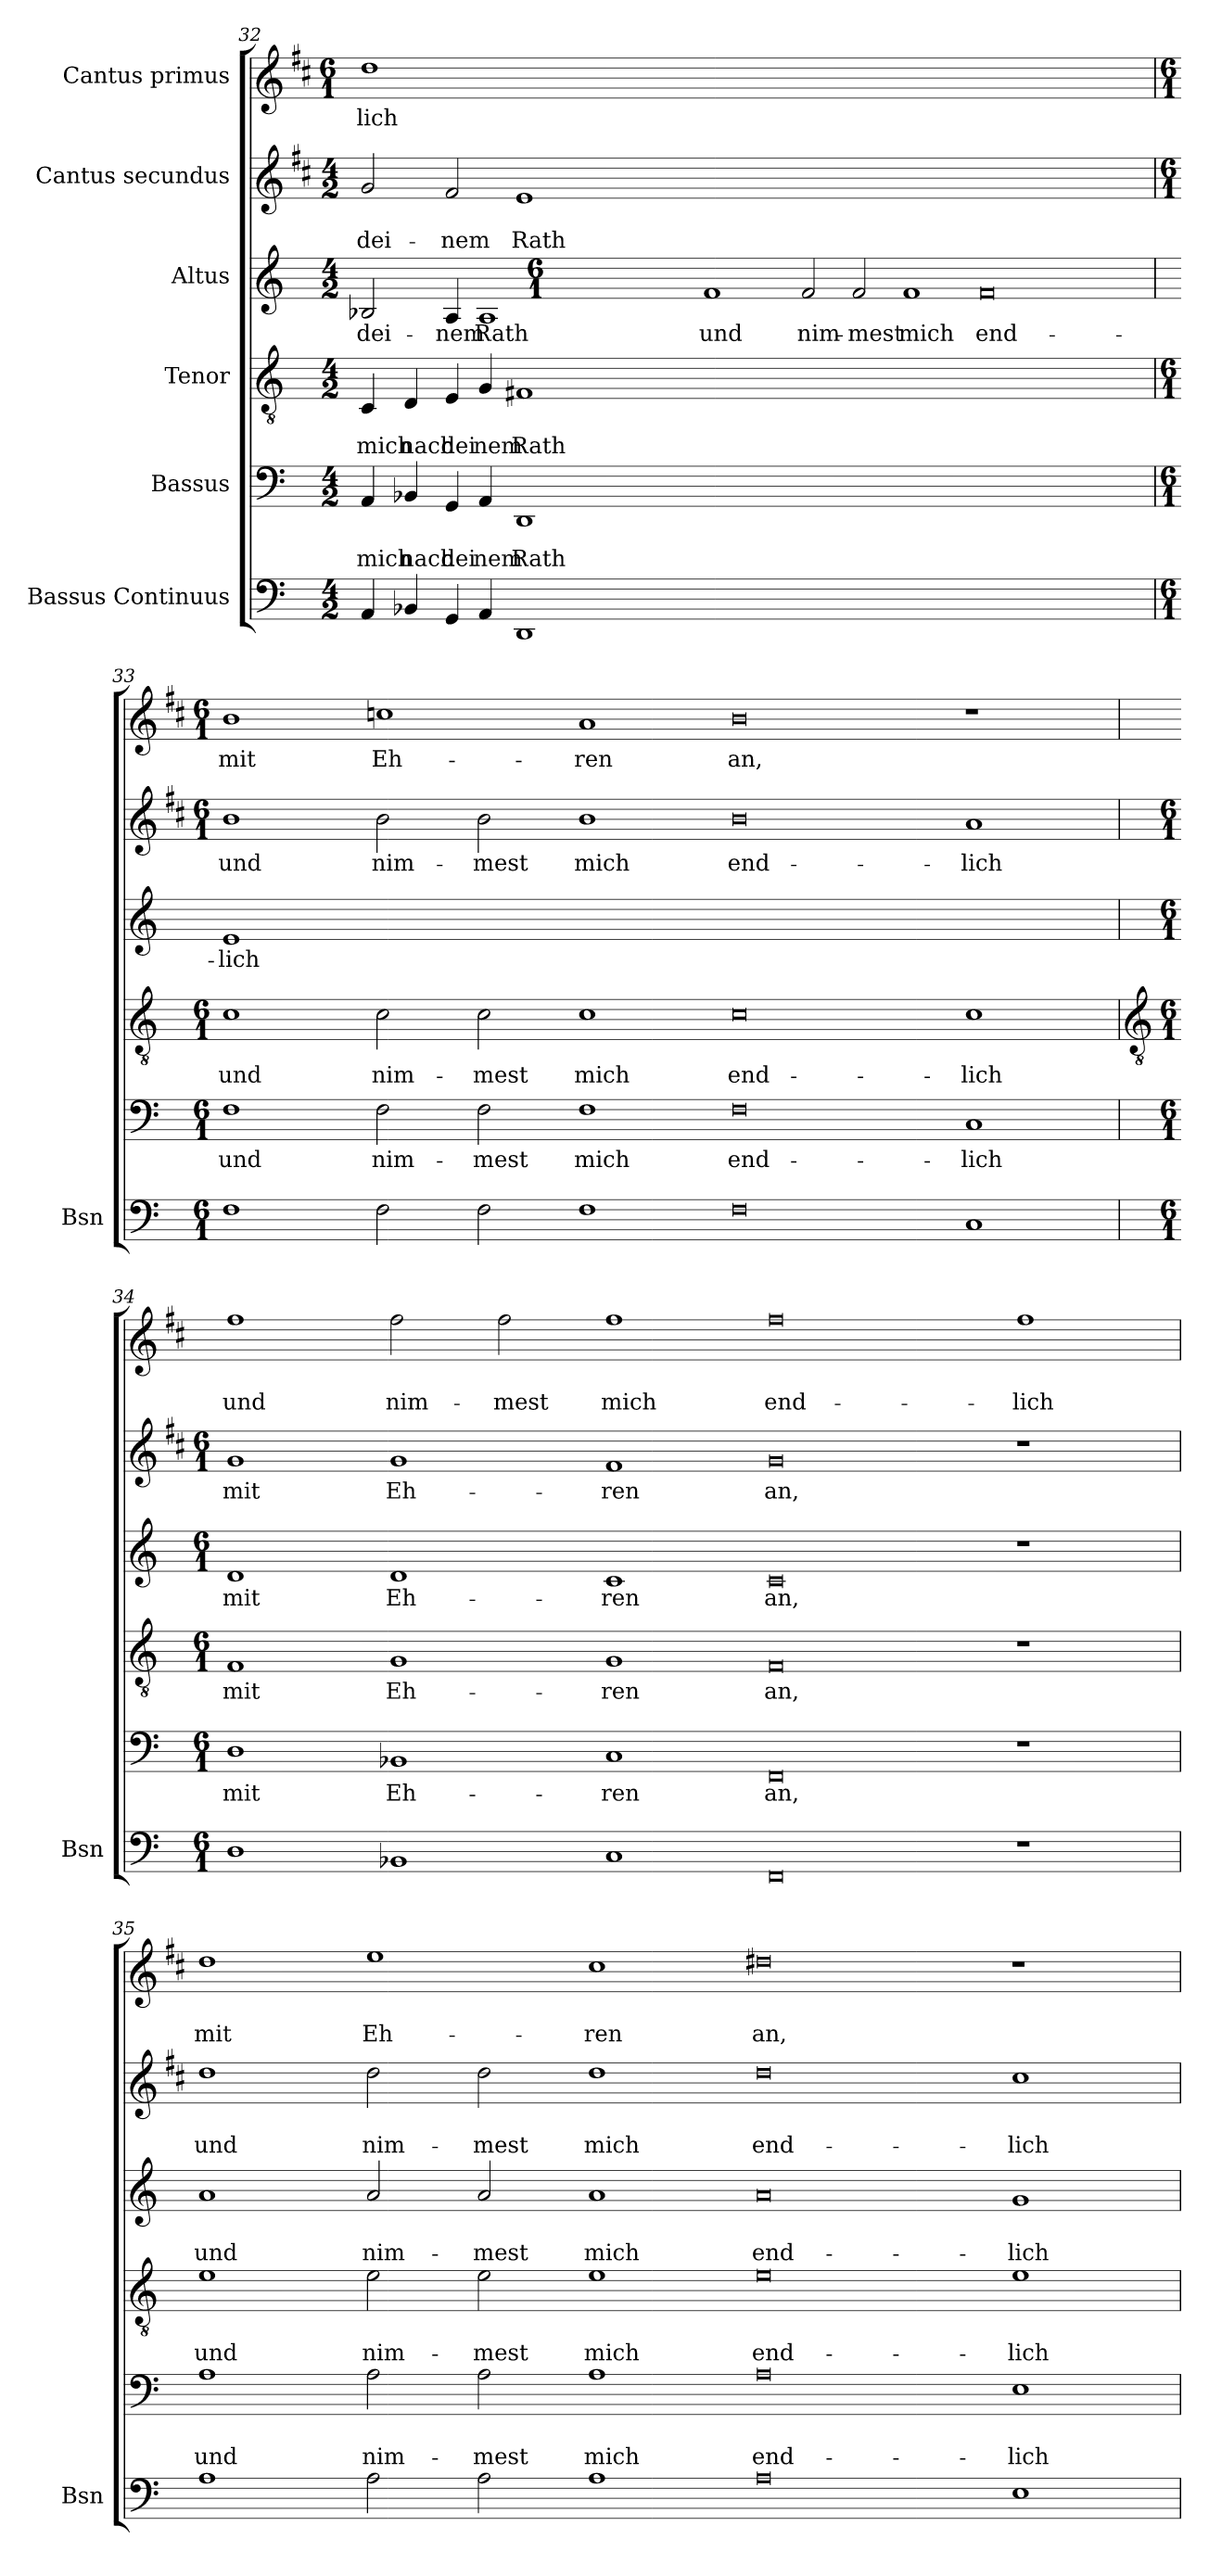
**kern	**kern	**text	**text	**kern	**text	**text	**kern	**text	**text	**kern	**text	**text	**kern	**text	**text
*part6	*part5	*part5	*part5	*part4	*part4	*part4	*part3	*part3	*part3	*part2	*part2	*part2	*part1	*part1	*part1
*staff6	*staff5	*staff5	*staff5	*staff4	*staff4	*staff4	*staff3	*staff3	*staff3	*staff2	*staff2	*staff2	*staff1	*staff1	*staff1
*I"Bassus Continuus	*I"Bassus	*	*	*I"Tenor	*	*	*I"Altus	*	*	*I"Cantus secundus	*	*	*I"Cantus primus	*	*
*I'Bsn	*	*	*	*	*	*	*	*	*	*	*	*	*	*	*
*clefF4	*clefF4	*	*	*clefGv2	*	*	*clefG2	*	*	*clefG2	*	*	*clefG2	*	*
*	*	*	*	*	*	*	*	*	*	*ITrd1c2	*	*	*ITrd1c2	*	*
*k[]	*k[]	*	*	*k[]	*	*	*k[]	*	*	*k[]	*	*	*k[]	*	*
*C:	*C:	*	*	*C:	*	*	*C:	*	*	*C:	*	*	*C:	*	*
*M4/2	*M4/2	*	*	*M4/2	*	*	*M4/2	*	*	*M4/2	*	*	*M6/1	*	*
=32	=32	=32	=32	=32	=32	=32	=32	=32	=32	=32	=32	=32	=32	=32	=32
!	!	!	!LO:LY:b	!	!	!LO:LY:b	!	!LO:LY:b	!	!	!	!LO:LY:b	!	!LO:LY:b	!
4AA	4AA	.	mich	4C	.	mich	2B-X	dei-	.	2f	.	dei-	1cc	-lich	.
!	!	!	!LO:LY:b	!	!	!LO:LY:b	!	!	!	!	!	!	!	!	!
4BB-X	4BB-X	.	nach	4D	.	nach	.	.	.	.	.	.	.	.	.
!	!	!	!LO:LY:b	!	!	!LO:LY:b	!	!LO:LY:b	!	!	!	!LO:LY:b	!	!	!
4GG	4GG	.	dei-	4E	.	dei-	4A	-nem	.	2e	.	-nem	.	.	.
!	!	!	!LO:LY:b	!	!	!LO:LY:b	!	!LO:LY:b	!	!	!	!	!	!	!
4AA	4AA	.	-nem	4G	.	-nem	1A	Rath	.	.	.	.	.	.	.
!	!	!	!LO:LY:b	!	!	!LO:LY:b	!	!	!	!	!	!LO:LY:b	!	!	!
1DD	1DD	.	Rath	1F#X	.	Rath	.	.	.	1d	.	Rath	00ryy	.	.
*	*	*	*	*	*	*	*M6/1	*	*	*	*	*	*	*	*
!	!	!	!	!	!	!	!	!LO:LY:b	!	!	!	!	!	!	!
.	.	.	.	.	.	.	1f	und	.	.	.	.	.	.	.
00ryy	00ryy	.	.	00ryy	.	.	.	.	.	00ryy	.	.	.	.	.
!	!	!	!	!	!	!	!	!LO:LY:b	!	!	!	!	!	!	!
.	.	.	.	.	.	.	2f	nim-	.	.	.	.	.	.	.
!	!	!	!	!	!	!	!	!LO:LY:b	!	!	!	!	!	!	!
.	.	.	.	.	.	.	2f	-mest	.	.	.	.	.	.	.
!	!	!	!	!	!	!	!	!LO:LY:b	!	!	!	!	!	!	!
.	.	.	.	.	.	.	1f	mich	.	.	.	.	.	.	.
!	!	!	!	!	!	!	!	!LO:LY:b	!	!	!	!	!	!	!
.	.	.	.	.	.	.	0f	end-	.	.	.	.	.	.	.
.	.	.	.	.	.	.	.	.	.	.	.	.	1..ryy	.	.
2.ryy	2.ryy	.	.	2.ryy	.	.	.	.	.	2.ryy	.	.	.	.	.
!!LO:LB:g=z
=33	=33	=33	=33	=33	=33	=33	=33	=33	=33	=33	=33	=33	=33	=33	=33
*M6/1	*M6/1	*	*	*M6/1	*	*	*	*	*	*M6/1	*	*	*M6/1	*	*
!	!	!LO:LY:b	!	!	!LO:LY:b	!	!	!LO:LY:b	!	!	!LO:LY:b	!	!	!LO:LY:b	!
1F	1F	und	.	1c	und	.	1e	-lich	.	1a	und	.	1a	mit	.
!	!	!LO:LY:b	!	!	!LO:LY:b	!	!	!	!	!	!LO:LY:b	!	!	!LO:LY:b	!
2F	2F	nim-	.	2c	nim-	.	00ryy	.	.	2a	nim-	.	1b-X	Eh-	.
!	!	!LO:LY:b	!	!	!LO:LY:b	!	!	!	!	!	!LO:LY:b	!	!	!	!
2F	2F	-mest	.	2c	-mest	.	.	.	.	2a	-mest	.	.	.	.
!	!	!LO:LY:b	!	!	!LO:LY:b	!	!	!	!	!	!LO:LY:b	!	!	!LO:LY:b	!
1F	1F	mich	.	1c	mich	.	.	.	.	1a	mich	.	1g	-ren	.
!	!	!LO:LY:b	!	!	!LO:LY:b	!	!	!	!	!	!LO:LY:b	!	!	!LO:LY:b	!
0F	0F	end-	.	0c	end-	.	.	.	.	0a	end-	.	0a	an,	.
!	!	!LO:LY:b	!	!	!LO:LY:b	!	!	!	!	!	!LO:LY:b	!	!	!	!
1C	1C	-lich	.	1c	-lich	.	1ryy	.	.	1g	-lich	.	1r	.	.
!!LO:LB:g=z
=34	=34	=34	=34	=34	=34	=34	=34	=34	=34	=34	=34	=34	=34	=34	=34
*	*	*	*	*clefGv2	*	*	*	*	*	*	*	*	*	*	*
*M6/1	*M6/1	*	*	*M6/1	*	*	*M6/1	*	*	*M6/1	*	*	*	*	*
!	!	!LO:LY:b	!	!	!LO:LY:b	!	!	!LO:LY:b	!	!	!LO:LY:b	!	!	!	!LO:LY:b
1D	1D	mit	.	1F	mit	.	1d	mit	.	1f	mit	.	1ee	.	und
!	!	!LO:LY:b	!	!	!LO:LY:b	!	!	!LO:LY:b	!	!	!LO:LY:b	!	!	!	!LO:LY:b
1BB-X	1BB-X	Eh-	.	1G	Eh-	.	1d	Eh-	.	1f	Eh-	.	2ee	.	nim-
!	!	!	!	!	!	!	!	!	!	!	!	!	!	!	!LO:LY:b
.	.	.	.	.	.	.	.	.	.	.	.	.	2ee	.	-mest
!	!	!LO:LY:b	!	!	!LO:LY:b	!	!	!LO:LY:b	!	!	!LO:LY:b	!	!	!	!LO:LY:b
1C	1C	-ren	.	1G	-ren	.	1c	-ren	.	1e	-ren	.	1ee	.	mich
!	!	!LO:LY:b	!	!	!LO:LY:b	!	!	!LO:LY:b	!	!	!LO:LY:b	!	!	!	!LO:LY:b
0FF	0FF	an,	.	0F	an,	.	0c	an,	.	0f	an,	.	0ee	.	end-
!	!	!	!	!	!	!	!	!	!	!	!	!	!	!	!LO:LY:b
1r	1r	.	.	1r	.	.	1r	.	.	1r	.	.	1ee	.	-lich
=35	=35	=35	=35	=35	=35	=35	=35	=35	=35	=35	=35	=35	=35	=35	=35
!	!	!	!LO:LY:b	!	!	!LO:LY:b	!	!	!LO:LY:b	!	!	!LO:LY:b	!	!	!LO:LY:b
1A	1A	.	und	1e	.	und	1a	.	und	1cc	.	und	1cc	.	mit
!	!	!	!LO:LY:b	!	!	!LO:LY:b	!	!	!LO:LY:b	!	!	!LO:LY:b	!	!	!LO:LY:b
2A	2A	.	nim-	2e	.	nim-	2a	.	nim-	2cc	.	nim-	1dd	.	Eh-
!	!	!	!LO:LY:b	!	!	!LO:LY:b	!	!	!LO:LY:b	!	!	!LO:LY:b	!	!	!
2A	2A	.	-mest	2e	.	-mest	2a	.	-mest	2cc	.	-mest	.	.	.
!	!	!	!LO:LY:b	!	!	!LO:LY:b	!	!	!LO:LY:b	!	!	!LO:LY:b	!	!	!LO:LY:b
1A	1A	.	mich	1e	.	mich	1a	.	mich	1cc	.	mich	1b	.	-ren
!	!	!	!LO:LY:b	!	!	!LO:LY:b	!	!	!LO:LY:b	!	!	!LO:LY:b	!	!	!LO:LY:b
0A	0A	.	end-	0e	.	end-	0a	.	end-	0cc	.	end-	0cc#X	.	an,
!	!	!	!LO:LY:b	!	!	!LO:LY:b	!	!	!LO:LY:b	!	!	!LO:LY:b	!	!	!
1E	1E	.	-lich	1e	.	-lich	1g	.	-lich	1b	.	-lich	1r	.	.
=	=	=	=	=	=	=	=	=	=	=	=	=	=	=	=
*-	*-	*-	*-	*-	*-	*-	*-	*-	*-	*-	*-	*-	*-	*-	*-
